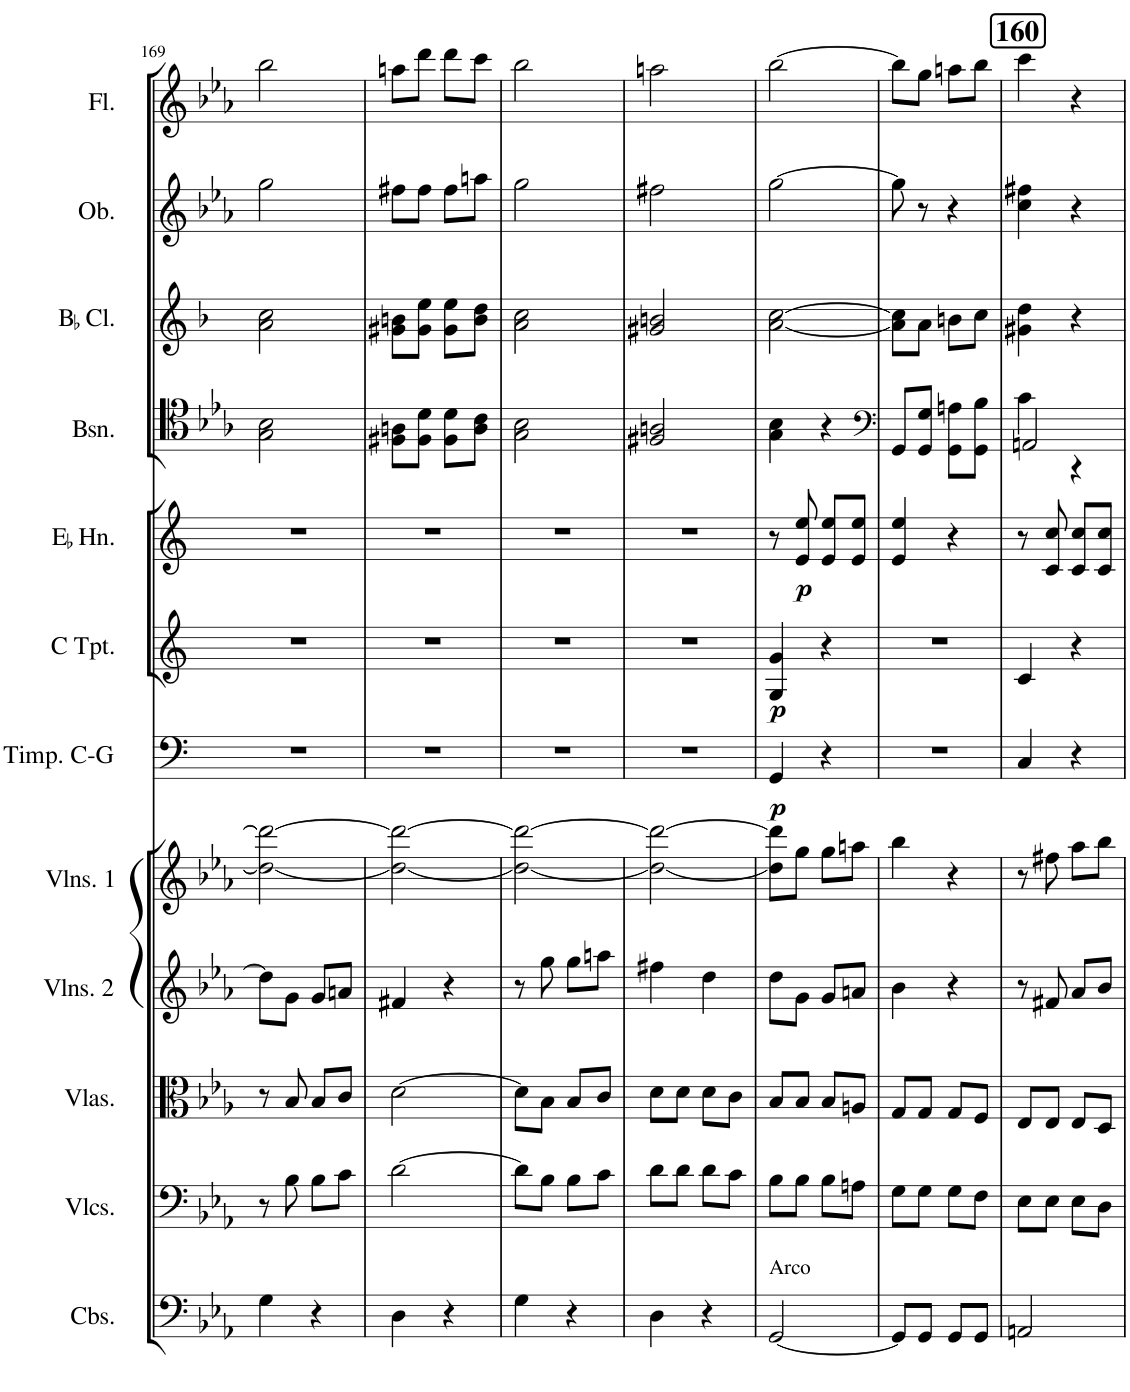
**kern	**kern	**kern	**kern	**kern	**kern	**dynam	**kern	**dynam	**kern	**dynam	**kern	**kern	**kern	**kern
*part12	*part11	*part10	*part9	*part8	*part7	*part7	*part6	*part6	*part5	*part5	*part4	*part3	*part2	*part1
*staff12	*staff11	*staff10	*staff9	*staff8	*staff7	*staff7	*staff6	*staff6	*staff5	*staff5	*staff4	*staff3	*staff2	*staff1
*I"Contrabasses	*I"Violoncellos	*I"Violas	*I"Violins 2	*I"Violins 1	*I"Timpani  C - G	*	*I"C Trumpet	*	*I"EaccidentalFlat Horn	*	*I"Bassoon	*I"BaccidentalFlat Clarinet	*I"Oboe	*I"Flute
*I'Cbs.	*I'Vlcs.	*I'Vlas.	*I'Vlns. 2	*I'Vlns. 1	*I'Timp. C-G	*	*I'C Tpt.	*	*I'EaccidentalFlat Hn.	*	*I'Bsn.	*I'BaccidentalFlat Cl.	*I'Ob.	*I'Fl.
!!LO:PB:g=z
*clefF4	*clefF4	*clefC3	*clefG2	*clefG2	*clefF4	*	*clefG2	*	*clefG2	*	*clefC4	*clefG2	*clefG2	*clefG2
*Trd7c12	*	*	*	*	*	*	*Trd1c2	*	*Trd5c9	*	*	*Trd1c2	*	*
*k[b-e-a-]	*k[b-e-a-]	*k[b-e-a-]	*k[b-e-a-]	*k[b-e-a-]	*k[]	*	*k[]	*	*k[]	*	*k[b-e-a-]	*k[b-]	*k[b-e-a-]	*k[b-e-a-]
*M2/4	*M2/4	*M2/4	*M2/4	*M2/4	*M2/4	*	*M2/4	*	*M2/4	*	*M2/4	*M2/4	*M2/4	*M2/4
=169	=169	=169	=169	=169	=169	=169	=169	=169	=169	=169	=169	=169	=169	=169
4G\	8r	8r	8dd\L]	2dd\_ 2ddd\_	2r	.	2r	.	2r	.	2G\ 2B-\	2a\ 2cc\	2gg\	2bb-\
.	8B-\	8B-/	8g\J	.	.	.	.	.	.	.	.	.	.	.
4r	8B-\L	8B-/L	8g/L	.	.	.	.	.	.	.	.	.	.	.
.	8c\J	8c/J	8an/J	.	.	.	.	.	.	.	.	.	.	.
=170	=170	=170	=170	=170	=170	=170	=170	=170	=170	=170	=170	=170	=170	=170
4D\	[2d\	[2d\	4f#X/	2dd\_ 2ddd\_	2r	.	2r	.	2r	.	8F#X\ 8An\L	8g#X\ 8bn\L	8ff#X\L	8aan\L
.	.	.	.	.	.	.	.	.	.	.	8F#\ 8d\J	8g#\ 8ee\J	8ff#\J	8ddd\J
4r	.	.	4r	.	.	.	.	.	.	.	8F#\ 8d\L	8g#\ 8ee\L	8ff#\L	8ddd\L
.	.	.	.	.	.	.	.	.	.	.	8A\ 8c\J	8b\ 8dd\J	8aan\J	8ccc\J
=171	=171	=171	=171	=171	=171	=171	=171	=171	=171	=171	=171	=171	=171	=171
4G\	8d\L]	8d\L]	8r	2dd\_ 2ddd\_	2r	.	2r	.	2r	.	2G\ 2B-\	2a\ 2cc\	2gg\	2bb-\
.	8B-\J	8B-\J	8gg\	.	.	.	.	.	.	.	.	.	.	.
4r	8B-\L	8B-/L	8gg\L	.	.	.	.	.	.	.	.	.	.	.
.	8c\J	8c/J	8aan\J	.	.	.	.	.	.	.	.	.	.	.
=172	=172	=172	=172	=172	=172	=172	=172	=172	=172	=172	=172	=172	=172	=172
4D\	8d\L	8d\L	4ff#X\	2dd\_ 2ddd\_	2r	.	2r	.	2r	.	2F#X/ 2An/	2g#X/ 2bn/	2ff#X\	2aan\
.	8d\J	8d\J	.	.	.	.	.	.	.	.	.	.	.	.
4r	8d\L	8d\L	4dd\	.	.	.	.	.	.	.	.	.	.	.
.	8c\J	8c\J	.	.	.	.	.	.	.	.	.	.	.	.
=173	=173	=173	=173	=173	=173	=173	=173	=173	=173	=173	=173	=173	=173	=173
!LO:TX:a:t=Arco	!	!	!	!	!	!	!	!	!	!	!	!	!	!
!	!	!	!	!	!	!LO:DY:b	!	!LO:DY:b	!	!	!	!	!	!
[2GG/	8B-\L	8B-/L	8dd\L	8dd\] 8ddd\]L	4GG/	p	4G/ 4g/	p	8r	.	4G\ 4B-\	[2a\ [2cc\	[2gg\	[2bb-\
!	!	!	!	!	!	!	!	!	!	!LO:DY:b	!	!	!	!
.	8B-\J	8B-/J	8g\J	8gg\J	.	.	.	.	8e/ 8ee/	p	.	.	.	.
.	8B-\L	8B-/L	8g/L	8gg\L	4r	.	4r	.	8e/ 8ee/L	.	4r	.	.	.
.	8An\J	8An/J	8an/J	8aan\J	.	.	.	.	8e/ 8ee/J	.	.	.	.	.
=174	=174	=174	=174	=174	=174	=174	=174	=174	=174	=174	=174	=174	=174	=174
*	*	*	*	*	*	*	*	*	*	*	*clefF4	*	*	*
8GG/L]	8G\L	8G/L	4b-\	4bb-\	2r	.	2r	.	4e/ 4ee/	.	8GG/L	8a\] 8cc\]L	8gg\]	8bb-\L]
8GG/J	8G\J	8G/J	.	.	.	.	.	.	.	.	8GG/ 8G/J	8a\J	8r	8gg\J
8GG/L	8G\L	8G/L	4r	4r	.	.	.	.	4r	.	8GG\ 8An\L	8bn\L	4r	8aan\L
8GG/J	8F\J	8F/J	.	.	.	.	.	.	.	.	8GG\ 8B-\J	8cc\J	.	8bb-\J
=175	=175	=175	=175	=175	=175	=175	=175	=175	=175	=175	=175	=175	=175	=175
*	*	*	*	*	*	*	*	*	*	*	*^	*	*	*
!	!	!	!	!	!	!	!	!	!	!	!	!	!	!	!LO:TX:a:B:t=160
2AAn/	8E-\L	8E-/L	8r	8r	4C/	.	4c/	.	8r	.	2AAn/	4c\	4g#X\ 4dd\	4cc\ 4ff#X\	4ccc\
.	8E-\J	8E-/J	8f#X/	8ff#X\	.	.	.	.	8c/ 8cc/	.	.	.	.	.	.
.	8E-\L	8E-/L	8a-/L	8aa-\L	4r	.	4r	.	8c/ 8cc/L	.	.	4r	4r	4r	4r
.	8D\J	8D/J	8b-/J	8bb-\J	.	.	.	.	8c/ 8cc/J	.	.	.	.	.	.
*	*	*	*	*	*	*	*	*	*	*	*v	*v	*	*	*
=	=	=	=	=	=	=	=	=	=	=	=	=	=	=
*-	*-	*-	*-	*-	*-	*-	*-	*-	*-	*-	*-	*-	*-	*-
